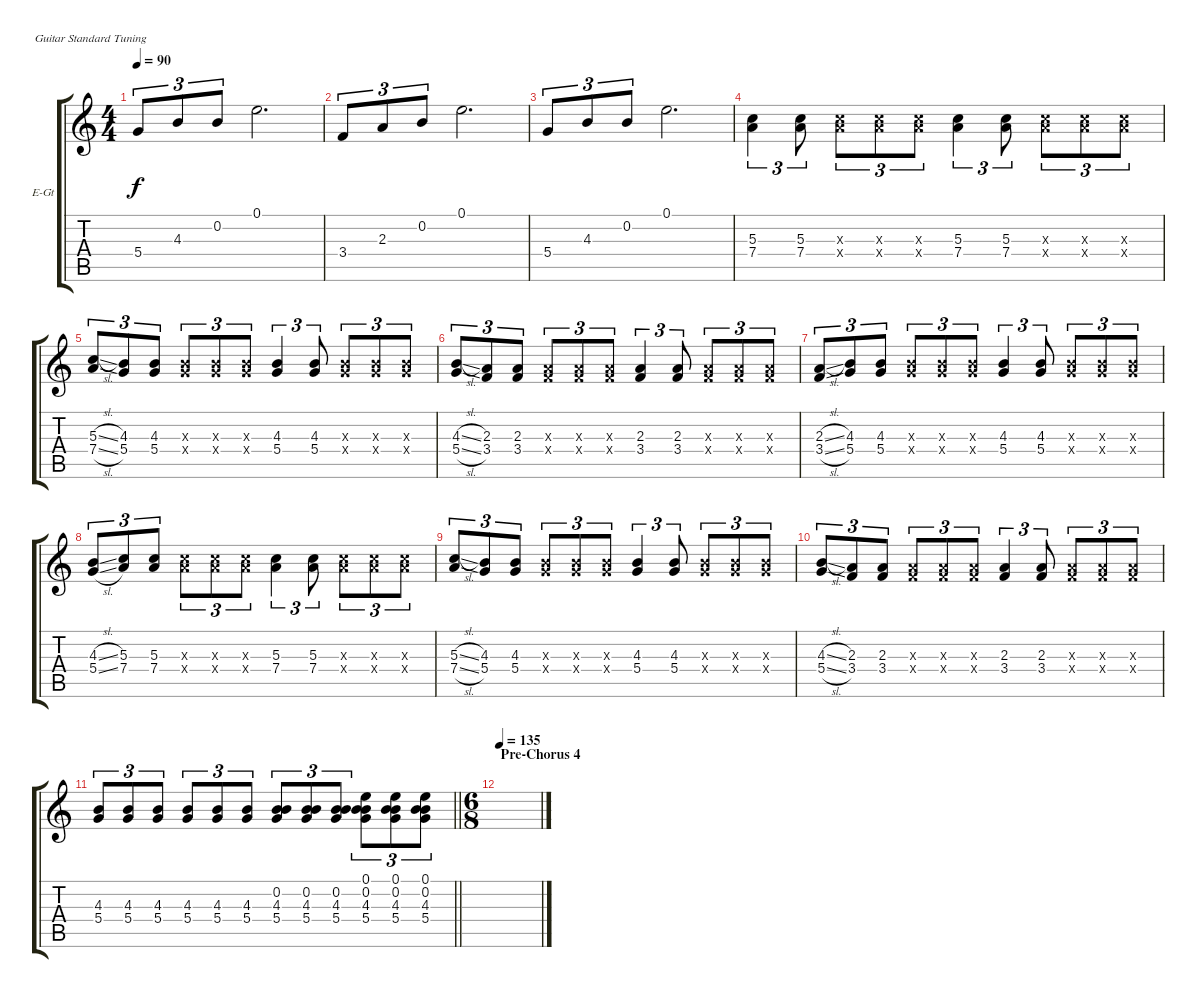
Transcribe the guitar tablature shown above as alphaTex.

\bracketExtendMode groupsimilarinstruments
\firstSystemTrackNameOrientation horizontal
\otherSystemsTrackNameOrientation horizontal
\track ("guitar clean (Artur Potemkin)" "E-Gt") {instrument electricguitarclean}
\staff {score tabs}
\tuning (E4 B3 G3 D3 A2 E2)
\ts (4 4)
\tempo 90
\clef g2
\scale
0.333333
\ks aminor
5.4.8{tu (3 2) dy f} 4.3.8{tu (3 2)} 0.2.8{tu (3 2)} 0.1.2{d} |
\scale
0.333333 3.4.8{tu (3 2)} 2.3.8{tu (3 2)} 0.2.8{tu (3 2)} 0.1.2{d} |
\scale
0.333333 5.4.8{tu (3 2)} 4.3.8{tu (3 2)} 0.2.8{tu (3 2)} 0.1.2{d} |
\scale
0.333333 (7.4 5.3).4{tu (3 2)} (5.3 7.4).8{tu (3 2)} (7.4{x} 5.3{x}).8{tu (3 2)} (5.3{x} 7.4{x}).8{tu (3 2)} (7.4{x} 5.3{x}).8{tu (3 2)} (7.4 5.3).4{tu (3 2)} (5.3 7.4).8{tu (3 2)} (7.4{x} 5.3{x}).8{tu (3 2)} (5.3{x} 7.4{x}).8{tu (3 2)} (7.4{x} 5.3{x}).8{tu (3 2)} |
\scale
0.333333 (7.4{sl} 5.3{sl}).8{tu (3 2)} (5.4 4.3).8{tu (3 2)} (4.3 5.4).8{tu (3 2)} (5.4{x} 4.3{x}).8{tu (3 2)} (4.3{x} 5.4{x}).8{tu (3 2)} (5.4{x} 4.3{x}).8{tu (3 2)} (5.4 4.3).4{tu (3 2)} (4.3 5.4).8{tu (3 2)} (5.4{x} 4.3{x}).8{tu (3 2)} (4.3{x} 5.4{x}).8{tu (3 2)} (5.4{x} 4.3{x}).8{tu (3 2)} |
\scale
0.333333 (5.4{sl} 4.3{sl}).8{tu (3 2)} (3.4 2.3).8{tu (3 2)} (2.3 3.4).8{tu (3 2)} (3.4{x} 2.3{x}).8{tu (3 2)} (2.3{x} 3.4{x}).8{tu (3 2)} (3.4{x} 2.3{x}).8{tu (3 2)} (3.4 2.3).4{tu (3 2)} (2.3 3.4).8{tu (3 2)} (3.4{x} 2.3{x}).8{tu (3 2)} (2.3{x} 3.4{x}).8{tu (3 2)} (3.4{x} 2.3{x}).8{tu (3 2)} |
\scale
0.333333 (3.4{sl} 2.3{sl}).8{tu (3 2)} (5.4 4.3).8{tu (3 2)} (4.3 5.4).8{tu (3 2)} (5.4{x} 4.3{x}).8{tu (3 2)} (4.3{x} 5.4{x}).8{tu (3 2)} (5.4{x} 4.3{x}).8{tu (3 2)} (5.4 4.3).4{tu (3 2)} (4.3 5.4).8{tu (3 2)} (5.4{x} 4.3{x}).8{tu (3 2)} (4.3{x} 5.4{x}).8{tu (3 2)} (5.4{x} 4.3{x}).8{tu (3 2)} |
\scale
0.333333 (4.3{sl} 5.4{sl}).8{tu (3 2)} (7.4 5.3).8{tu (3 2)} (5.3 7.4).8{tu (3 2)} (7.4{x} 5.3{x}).8{tu (3 2)} (5.3{x} 7.4{x}).8{tu (3 2)} (7.4{x} 5.3{x}).8{tu (3 2)} (7.4 5.3).4{tu (3 2)} (5.3 7.4).8{tu (3 2)} (7.4{x} 5.3{x}).8{tu (3 2)} (5.3{x} 7.4{x}).8{tu (3 2)} (7.4{x} 5.3{x}).8{tu (3 2)} |
\scale
0.333333 (7.4{sl} 5.3{sl}).8{tu (3 2)} (5.4 4.3).8{tu (3 2)} (4.3 5.4).8{tu (3 2)} (5.4{x} 4.3{x}).8{tu (3 2)} (4.3{x} 5.4{x}).8{tu (3 2)} (5.4{x} 4.3{x}).8{tu (3 2)} (5.4 4.3).4{tu (3 2)} (4.3 5.4).8{tu (3 2)} (5.4{x} 4.3{x}).8{tu (3 2)} (4.3{x} 5.4{x}).8{tu (3 2)} (5.4{x} 4.3{x}).8{tu (3 2)} |
\scale
0.256303 (5.4{sl} 4.3{sl}).8{tu (3 2)} (3.4 2.3).8{tu (3 2)} (2.3 3.4).8{tu (3 2)} (3.4{x} 2.3{x}).8{tu (3 2)} (2.3{x} 3.4{x}).8{tu (3 2)} (3.4{x} 2.3{x}).8{tu (3 2)} (3.4 2.3).4{tu (3 2)} (2.3 3.4).8{tu (3 2)} (3.4{x} 2.3{x}).8{tu (3 2)} (2.3{x} 3.4{x}).8{tu (3 2)} (3.4{x} 2.3{x}).8{tu (3 2)} |
\scale
0.256303
\barLineRight lightlight
(5.4 4.3).8{tu (3 2)} (4.3 5.4).8{tu (3 2)} (5.4 4.3).8{tu (3 2)} (4.3 5.4).8{tu (3 2)} (5.4 4.3).8{tu (3 2)} (5.4 4.3).8{tu (3 2)} (4.3 5.4 0.2).8{tu (3 2)} (5.4 4.3 0.2).8{tu (3 2)} (4.3 5.4 0.2).8{tu (3 2)} (4.3 5.4 0.2 0.1).8{tu (3 2)} (5.4 4.3 0.2 0.1).8{tu (3 2)} (4.3 5.4 0.2 0.1).8{tu (3 2)} |
\ts (6 8)
\beaming (8 3 3)
\section ("" "Pre-Chorus 4")
\tempo 135
\scale
0.487395 |
\scale
0.333333 |
\scale
0.333333 |
\scale
0.333333 |
\scale
0.333333
